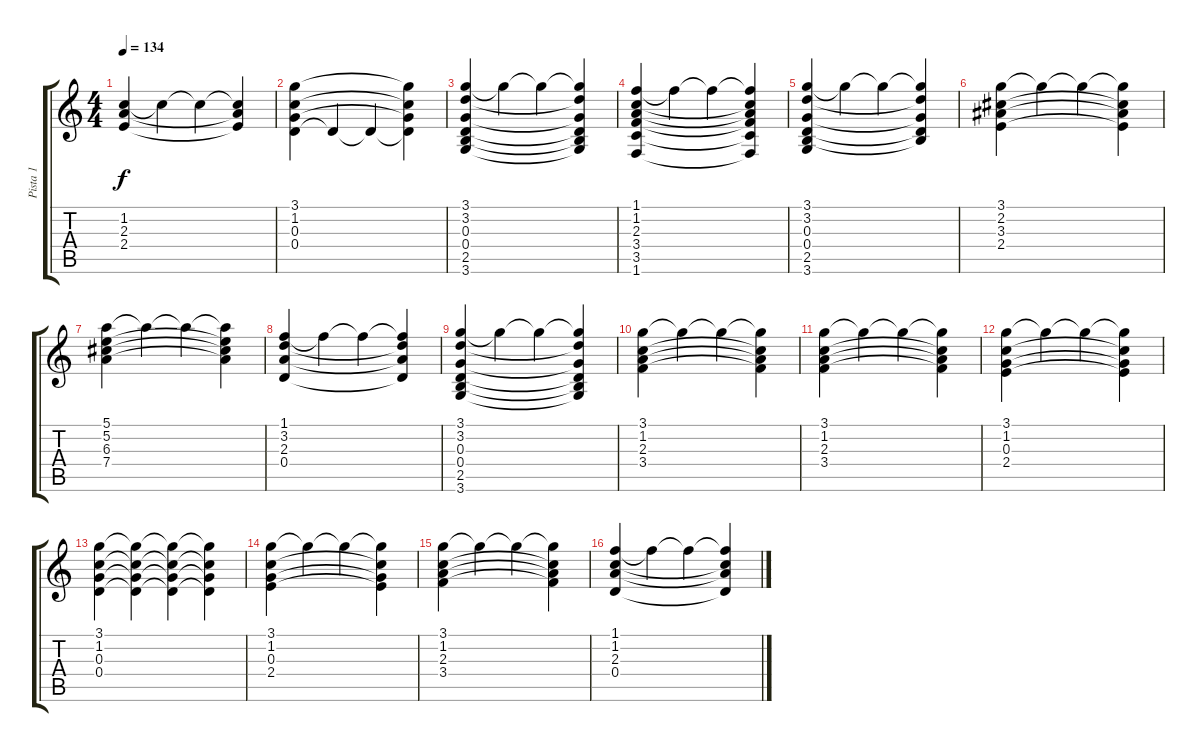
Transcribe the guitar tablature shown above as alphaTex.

\track ("Pista 1" "Pista 1") {instrument acousticguitarnylon}
\staff {score tabs}
\tuning (E4 B3 G3 D3 A2 E2) {hide}
\ts (4 4)
\tempo 134
\clef g2
\ks c
(1.2 2.3 2.4).4{dy f} 1.2{t}.4 1.2{t}.4 (1.2{t} 2.3{t} 2.4{t}).4 |
(3.1 1.2 0.3 0.4).4 0.4{t}.4 0.4{t}.4 (3.1{t} 1.2{t} 0.3{t} 0.4{t}).4 |
(3.1 3.2 0.3 0.4 2.5 3.6).4 3.1{t}.4 3.1{t}.4 (3.1{t} 3.2{t} 0.3{t} 0.4{t} 2.5{t} 3.6{t}).4 |
(1.1 1.2 2.3 3.4 3.5 1.6).4 1.1{t}.4 1.1{t}.4 (1.1{t} 1.2{t} 2.3{t} 3.4{t} 3.5{t} 1.6{t}).4 |
(3.1 3.2 0.3 0.4 2.5 3.6).4 3.1{t}.4 3.1{t}.4 (3.1{t} 3.2{t} 0.3{t} 0.4{t} 2.5{t}).4 |
(3.1 2.2 3.3 2.4).4 3.1{t}.4 3.1{t}.4 (3.1{t} 2.2{t} 3.3{t} 2.4{t}).4 |
(5.1 5.2 6.3 7.4).4 5.1{t}.4 5.1{t}.4 (5.1{t} 5.2{t} 6.3{t} 7.4{t}).4 |
(1.1 3.2 2.3 0.4).4 1.1{t}.4 1.1{t}.4 (1.1{t} 3.2{t} 2.3{t} 0.4{t}).4 |
(3.1 3.2 0.3 0.4 2.5 3.6).4 3.1{t}.4 3.1{t}.4 (3.1{t} 3.2{t} 0.3{t} 0.4{t} 2.5{t} 3.6{t}).4 |
(3.1 1.2 2.3 3.4).4 3.1{t}.4 3.1{t}.4 (3.1{t} 1.2{t} 2.3{t} 3.4{t}).4 |
(3.1 1.2 2.3 3.4).4 3.1{t}.4 3.1{t}.4 (3.1{t} 1.2{t} 2.3{t} 3.4{t}).4 |
(3.1 1.2 0.3 2.4).4 3.1{t}.4 3.1{t}.4 (3.1{t} 1.2{t} 0.3{t} 2.4{t}).4 |
(3.1 1.2 0.3 0.4).4 (3.1{t} 1.2{t} 0.3{t} 0.4{t}).4 (3.1{t} 1.2{t} 0.3{t} 0.4{t}).4 (3.1{t} 1.2{t} 0.3{t} 0.4{t}).4 |
(3.1 1.2 0.3 2.4).4 3.1{t}.4 3.1{t}.4 (3.1{t} 1.2{t} 0.3{t} 2.4{t}).4 |
(3.1 1.2 2.3 3.4).4 3.1{t}.4 3.1{t}.4 (3.1{t} 1.2{t} 2.3{t} 3.4{t}).4 |
(1.1 1.2 2.3 0.4).4 1.1{t}.4 1.1{t}.4 (1.1{t} 1.2{t} 2.3{t} 0.4{t}).4
